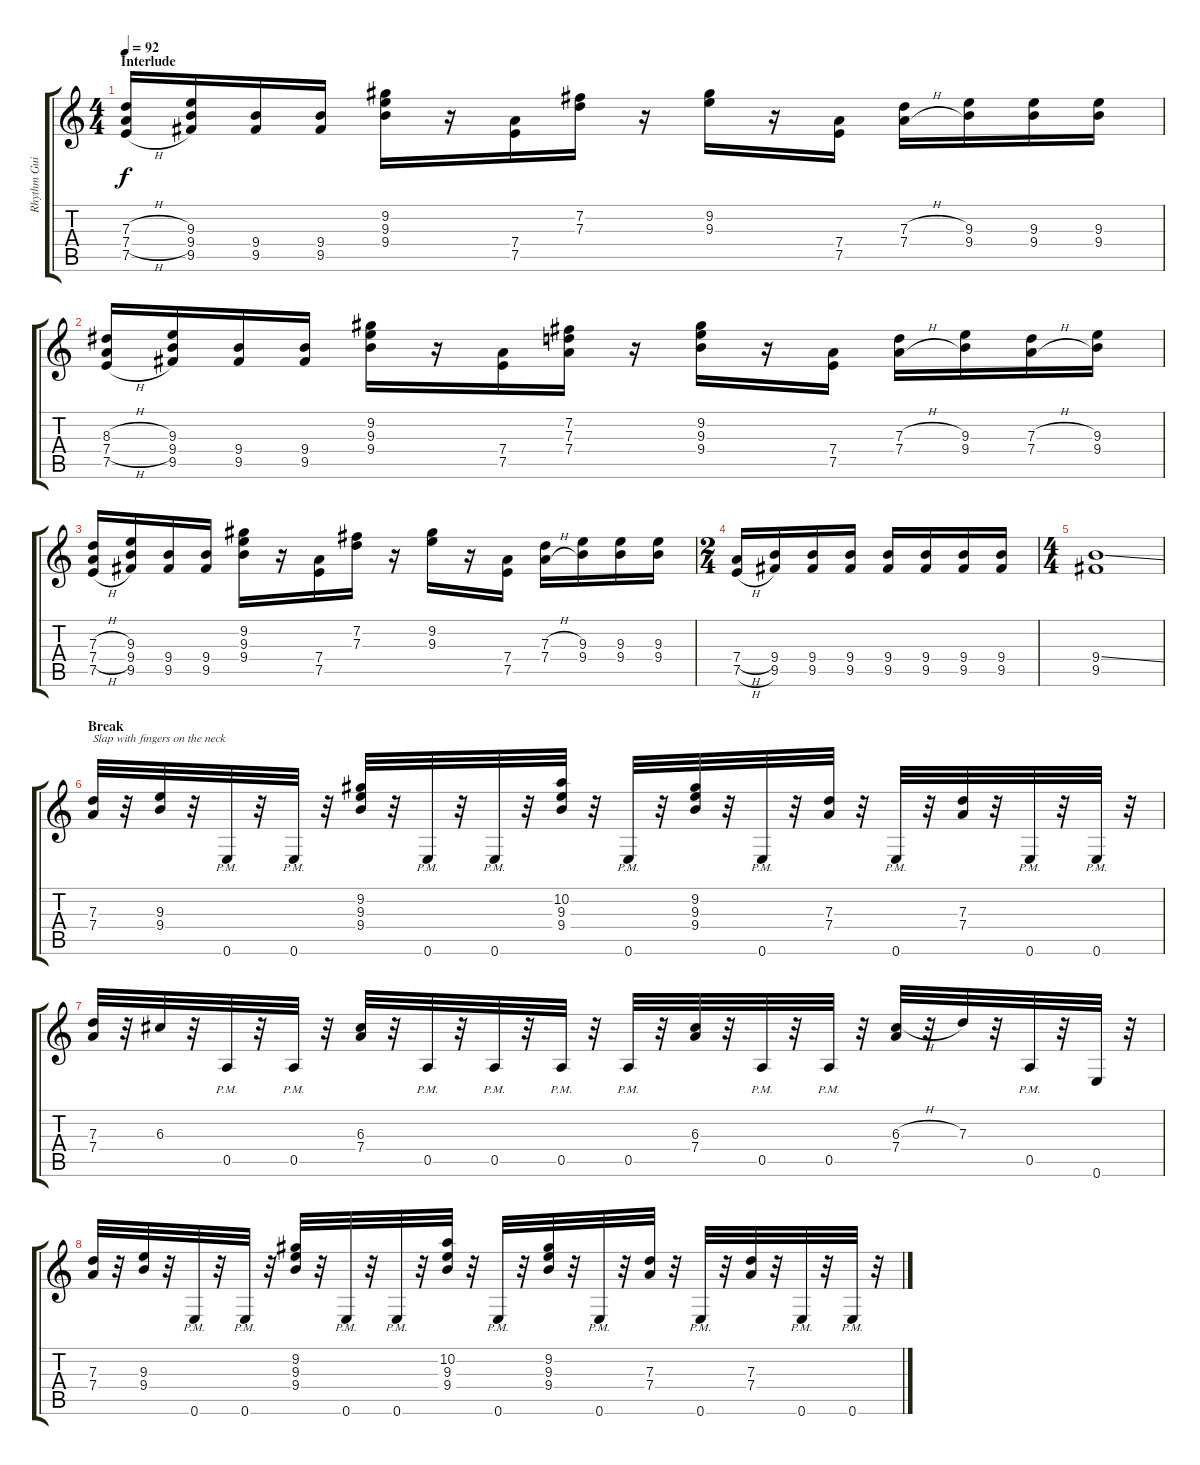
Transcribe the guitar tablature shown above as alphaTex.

\track ("Rhythm Guitar" "Rhythm Gui") {instrument distortionguitar}
\staff {score tabs}
\tuning (E4 B3 G3 D3 A2 E2) {hide}
\ts (4 4)
\section ("" "Interlude")
\tempo 92
\clef g2
\ks c
(7.3{h} 7.4{h} 7.5{h}).16{dy f} (9.3 9.4 9.5).16 (9.4 9.5).16 (9.4 9.5).16 (9.2 9.3 9.4).16 r.16 (7.4 7.5).16 (7.2 7.3).16 r.16 (9.2 9.3).16 r.16 (7.4 7.5).16 (7.3{h} 7.4{h}).16 (9.3 9.4).16 (9.3 9.4).16 (9.3 9.4).16 |
(8.3{h} 7.4{h} 7.5{h}).16 (9.3 9.4 9.5).16 (9.4 9.5).16 (9.4 9.5).16 (9.2 9.3 9.4).16 r.16 (7.4 7.5).16 (7.2 7.3 7.4).16 r.16 (9.2 9.3 9.4).16 r.16 (7.4 7.5).16 (7.3{h} 7.4{h}).16 (9.3 9.4).16 (7.3{h} 7.4{h}).16 (9.3 9.4).16 |
(7.3{h} 7.4{h} 7.5{h}).16 (9.3 9.4 9.5).16 (9.4 9.5).16 (9.4 9.5).16 (9.2 9.3 9.4).16 r.16 (7.4 7.5).16 (7.2 7.3).16 r.16 (9.2 9.3).16 r.16 (7.4 7.5).16 (7.3{h} 7.4{h}).16 (9.3 9.4).16 (9.3 9.4).16 (9.3 9.4).16 |
\ts (2 4)
(7.4{h} 7.5{h}).16 (9.4 9.5).16 (9.4 9.5).16 (9.4 9.5).16 (9.4 9.5).16 (9.4 9.5).16 (9.4 9.5).16 (9.4 9.5).16 |
\ts (4 4)
(9.4{ss} 9.5).1 |
\section ("" "Break")
(7.3 7.4).32{txt "Slap with fingers on the neck"} r.32 (9.3 9.4).32 r.32 0.6{pm}.32 r.32 0.6{pm}.32 r.32 (9.2 9.3 9.4).32 r.32 0.6{pm}.32 r.32 0.6{pm}.32 r.32 (10.2 9.3 9.4).32 r.32 0.6{pm}.32 r.32 (9.2 9.3 9.4).32 r.32 0.6{pm}.32 r.32 (7.3 7.4).32 r.32 0.6{pm}.32 r.32 (7.3 7.4).32 r.32 0.6{pm}.32 r.32 0.6{pm}.32 r.32 |
(7.3 7.4).32 r.32 6.3.32 r.32 0.5{pm}.32 r.32 0.5{pm}.32 r.32 (6.3 7.4).32 r.32 0.5{pm}.32 r.32 0.5{pm}.32 r.32 0.5{pm}.32 r.32 0.5{pm}.32 r.32 (6.3 7.4).32 r.32 0.5{pm}.32 r.32 0.5{pm}.32 r.32 (6.3{h} 7.4).32 r.32 7.3.32 r.32 0.5{pm}.32 r.32 0.6.32 r.32 |
(7.3 7.4).32 r.32 (9.3 9.4).32 r.32 0.6{pm}.32 r.32 0.6{pm}.32 r.32 (9.2 9.3 9.4).32 r.32 0.6{pm}.32 r.32 0.6{pm}.32 r.32 (10.2 9.3 9.4).32 r.32 0.6{pm}.32 r.32 (9.2 9.3 9.4).32 r.32 0.6{pm}.32 r.32 (7.3 7.4).32 r.32 0.6{pm}.32 r.32 (7.3 7.4).32 r.32 0.6{pm}.32 r.32 0.6{pm}.32 r.32
